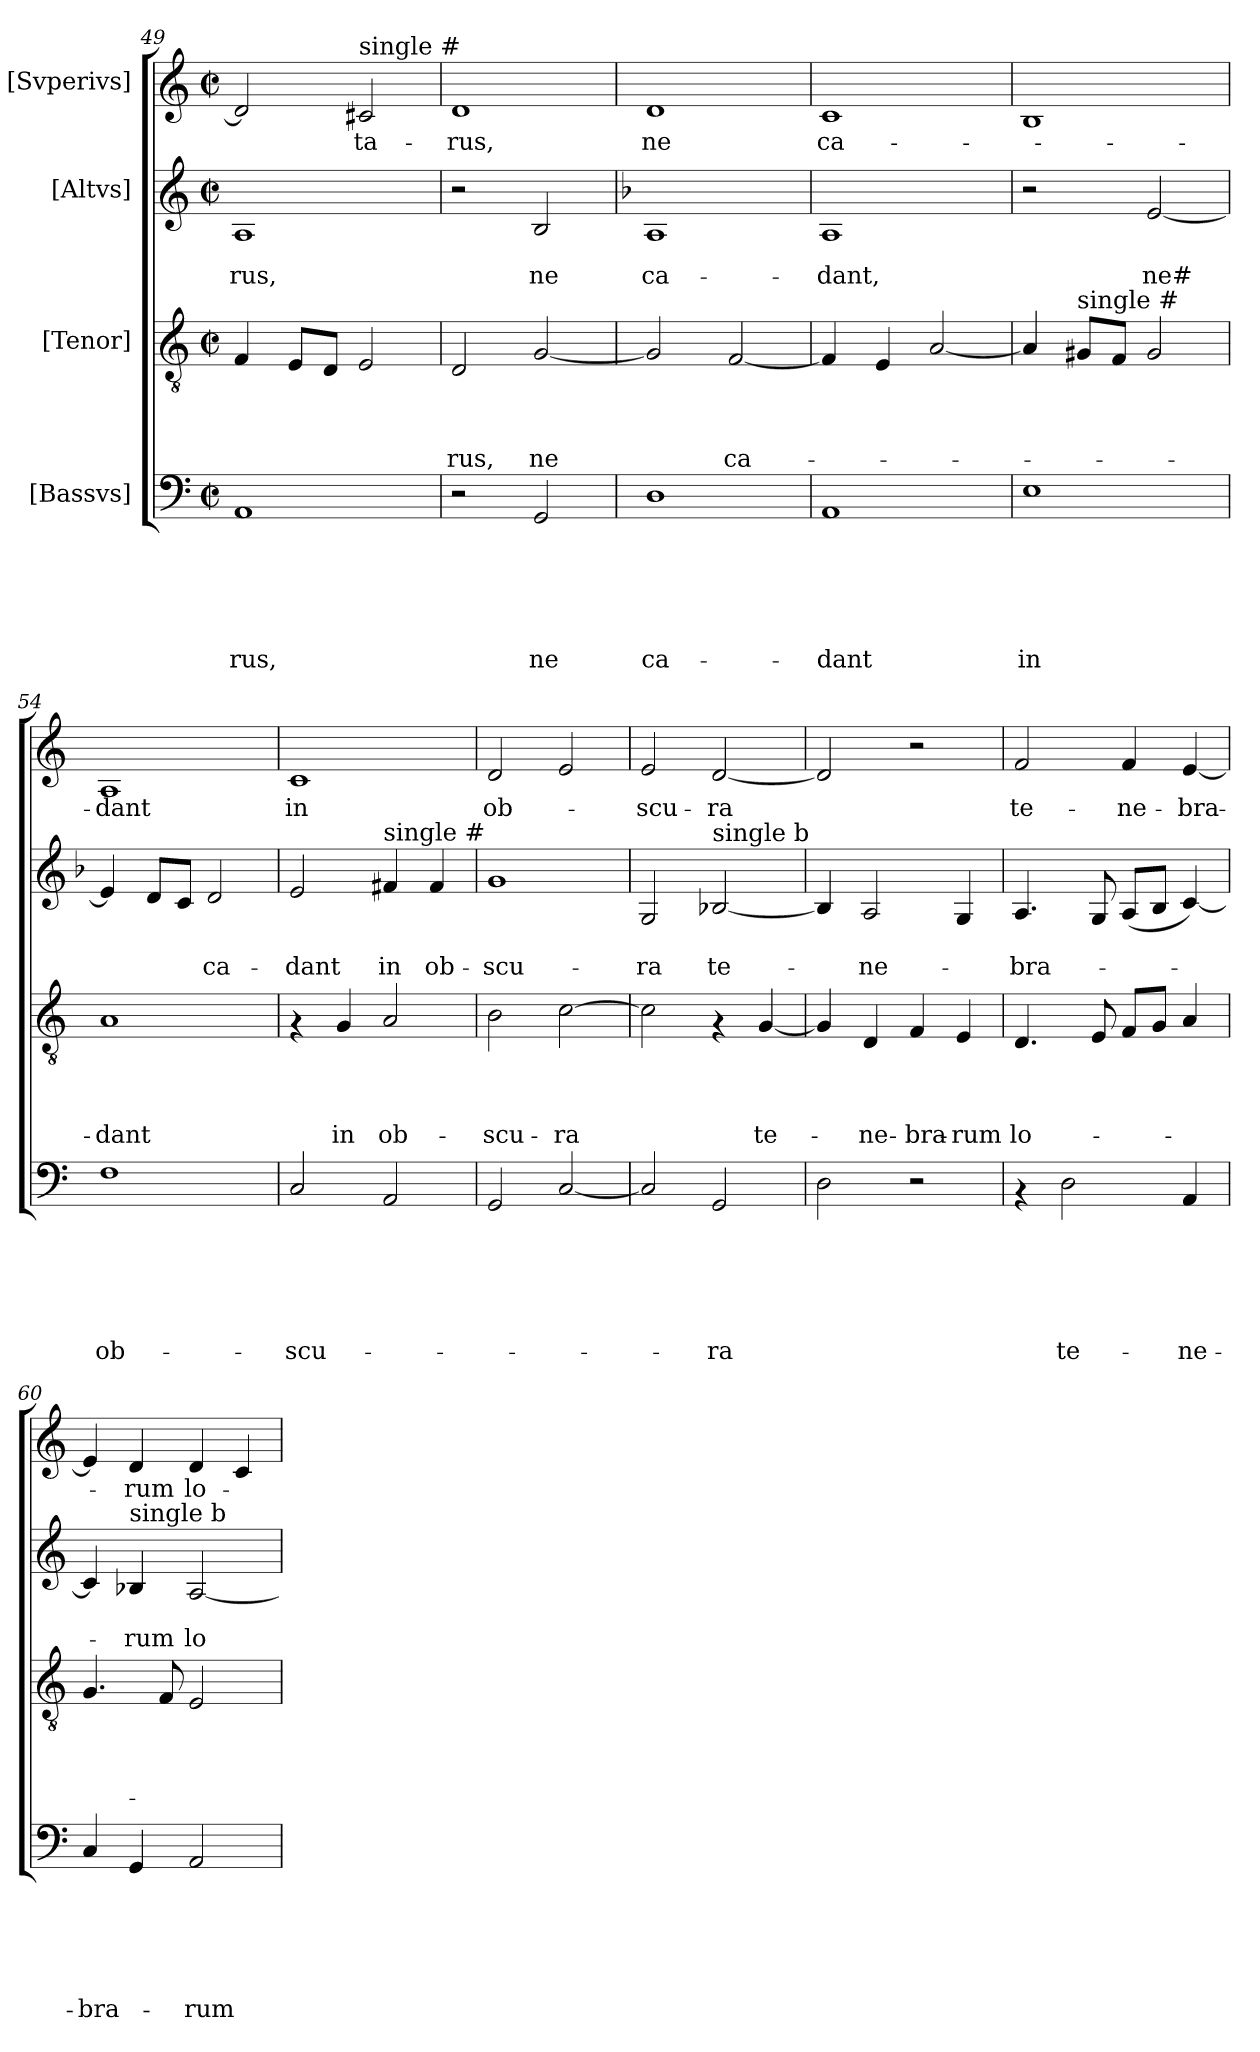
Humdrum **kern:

**kern	**text	**text	**text	**text	**text	**text	**kern	**text	**text	**text	**text	**kern	**text	**text	**kern	**text
*part4	*part4	*part4	*part4	*part4	*part4	*part4	*part3	*part3	*part3	*part3	*part3	*part2	*part2	*part2	*part1	*part1
*staff4	*staff4	*staff4	*staff4	*staff4	*staff4	*staff4	*staff3	*staff3	*staff3	*staff3	*staff3	*staff2	*staff2	*staff2	*staff1	*staff1
*I"[Bassvs]	*	*	*	*	*	*	*I"[Tenor]	*	*	*	*	*I"[Altvs]	*	*	*I"[Svperivs]	*
*clefF4	*	*	*	*	*	*	*clefGv2	*	*	*	*	*clefG2	*	*	*clefG2	*
*k[]	*	*	*	*	*	*	*k[]	*	*	*	*	*k[]	*	*	*k[]	*
*C:	*	*	*	*	*	*	*C:	*	*	*	*	*C:	*	*	*C:	*
*M2/2	*	*	*	*	*	*	*M2/2	*	*	*	*	*M2/2	*	*	*M2/2	*
*met(c|)	*	*	*	*	*	*	*met(c|)	*	*	*	*	*met(c|)	*	*	*met(c|)	*
=49	=49	=49	=49	=49	=49	=49	=49	=49	=49	=49	=49	=49	=49	=49	=49	=49
!	!	!	!	!	!	!LO:LY:b	!	!	!	!	!	!	!	!LO:LY:b	!	!
1AA	.	.	.	.	.	-rus,	4F/	.	.	.	.	1A	.	-rus,	2d/]	.
.	.	.	.	.	.	.	8E/L	.	.	.	.	.	.	.	.	.
.	.	.	.	.	.	.	8D/J	.	.	.	.	.	.	.	.	.
!	!	!	!	!	!	!	!	!	!	!	!	!	!	!	!LO:TX:a:t=single #	!
!	!	!	!	!	!	!	!	!	!	!	!	!	!	!	!	!LO:LY:b
.	.	.	.	.	.	.	2E/	.	.	.	.	.	.	.	2c#/	-ta-
!!LO:PB:g=z
=50	=50	=50	=50	=50	=50	=50	=50	=50	=50	=50	=50	=50	=50	=50	=50	=50
!	!	!	!	!	!	!	!	!	!	!	!LO:LY:b	!	!	!	!	!LO:LY:b
2r	.	.	.	.	.	.	2D/	.	.	.	-rus,	2r	.	.	1d	-rus,
!	!	!	!	!	!	!LO:LY:b	!	!	!	!	!LO:LY:b	!	!	!LO:LY:b	!	!
2GG/	.	.	.	.	.	ne	[<2G/	.	.	.	ne	2B/	.	ne	.	.
=51	=51	=51	=51	=51	=51	=51	=51	=51	=51	=51	=51	=51	=51	=51	=51	=51
*	*	*	*	*	*	*	*	*	*	*	*	*k[b-]	*	*	*	*
*	*	*	*	*	*	*	*	*	*	*	*	*F:	*	*	*	*
!	!	!	!	!	!	!LO:LY:b	!	!	!	!	!	!	!	!LO:LY:b	!	!LO:LY:b
1D	.	.	.	.	.	ca-	2G/]	.	.	.	.	1A	.	ca-	1d	ne
!	!	!	!	!	!	!	!	!	!	!	!LO:LY:b	!	!	!	!	!
.	.	.	.	.	.	.	[<2F/	.	.	.	ca-	.	.	.	.	.
=52	=52	=52	=52	=52	=52	=52	=52	=52	=52	=52	=52	=52	=52	=52	=52	=52
!	!	!	!	!	!	!LO:LY:b	!	!	!	!	!	!	!	!LO:LY:b	!	!LO:LY:b
1AA	.	.	.	.	.	-dant	4F/]	.	.	.	.	1A	.	-dant,	1c	ca-
.	.	.	.	.	.	.	4E/	.	.	.	.	.	.	.	.	.
.	.	.	.	.	.	.	[<2A/	.	.	.	.	.	.	.	.	.
=53	=53	=53	=53	=53	=53	=53	=53	=53	=53	=53	=53	=53	=53	=53	=53	=53
!	!	!	!	!	!	!LO:LY:b	!	!	!	!	!	!	!	!	!	!
1E	.	.	.	.	.	in	4A/]	.	.	.	.	2r	.	.	1B	.
!	!	!	!	!	!	!	!LO:TX:a:t=single #	!	!	!	!	!	!	!	!	!
.	.	.	.	.	.	.	8G#/L	.	.	.	.	.	.	.	.	.
.	.	.	.	.	.	.	8F/J	.	.	.	.	.	.	.	.	.
!	!	!	!	!	!	!	!	!	!	!	!	!	!	!LO:LY:b	!	!
.	.	.	.	.	.	.	2G#/	.	.	.	.	[<2e/	.	ne#	.	.
=54	=54	=54	=54	=54	=54	=54	=54	=54	=54	=54	=54	=54	=54	=54	=54	=54
!	!	!	!	!	!	!LO:LY:b	!	!	!	!	!LO:LY:b	!	!	!	!	!LO:LY:b
1F	.	.	.	.	.	ob-	1A	.	.	.	-dant	4e/]	.	.	1A	-dant
.	.	.	.	.	.	.	.	.	.	.	.	8d/L	.	.	.	.
.	.	.	.	.	.	.	.	.	.	.	.	8c/J	.	.	.	.
!	!	!	!	!	!	!	!	!	!	!	!	!	!	!LO:LY:b	!	!
.	.	.	.	.	.	.	.	.	.	.	.	2d/	.	ca-	.	.
=55	=55	=55	=55	=55	=55	=55	=55	=55	=55	=55	=55	=55	=55	=55	=55	=55
!	!	!	!	!	!	!LO:LY:b	!	!	!	!	!	!	!	!LO:LY:b	!	!LO:LY:b
2C/	.	.	.	.	.	-scu-	4rF	.	.	.	.	2e/	.	-dant	1c	in
!	!	!	!	!	!	!	!	!	!	!	!LO:LY:b	!	!	!	!	!
.	.	.	.	.	.	.	4G/	.	.	.	in	.	.	.	.	.
!	!	!	!	!	!	!	!	!	!	!	!	!LO:TX:a:t=single #	!	!	!	!
!	!	!	!	!	!	!	!	!	!	!	!LO:LY:b	!	!	!LO:LY:b	!	!
2AA/	.	.	.	.	.	.	2A/	.	.	.	ob-	4f#/	.	in	.	.
!	!	!	!	!	!	!	!	!	!	!	!	!	!	!LO:LY:b	!	!
.	.	.	.	.	.	.	.	.	.	.	.	4f#/	.	ob-	.	.
=56	=56	=56	=56	=56	=56	=56	=56	=56	=56	=56	=56	=56	=56	=56	=56	=56
!	!	!	!	!	!	!	!	!	!	!	!LO:LY:b	!	!	!LO:LY:b	!	!LO:LY:b
2GG/	.	.	.	.	.	.	2B\	.	.	.	-scu-	1g	.	-scu-	2d/	ob-
!	!	!	!	!	!	!	!	!	!	!	!LO:LY:b	!	!	!	!	!
[>2C/	.	.	.	.	.	.	[>2c\	.	.	.	-ra	.	.	.	2e/	.
!!LO:PB:g=z
=57	=57	=57	=57	=57	=57	=57	=57	=57	=57	=57	=57	=57	=57	=57	=57	=57
*	*	*	*	*	*	*	*	*	*	*	*	*k[]	*	*	*	*
*	*	*	*	*	*	*	*	*	*	*	*	*C:	*	*	*	*
!	!	!	!	!	!	!	!	!	!	!	!	!	!	!LO:LY:b	!	!LO:LY:b
2C/]	.	.	.	.	.	.	2c\]	.	.	.	.	2G/	.	-ra	2e/	-scu-
!	!	!	!	!	!	!	!	!	!	!	!	!LO:TX:a:t=single b	!	!	!	!
!	!	!	!	!	!	!LO:LY:b	!	!	!	!	!	!	!	!LO:LY:b	!	!LO:LY:b
2GG/	.	.	.	.	.	-ra	4rF	.	.	.	.	[<2B-/	.	te-	[<2d/	-ra
!	!	!	!	!	!	!	!	!	!	!	!LO:LY:b	!	!	!	!	!
.	.	.	.	.	.	.	[<4G/	.	.	.	te-	.	.	.	.	.
=58	=58	=58	=58	=58	=58	=58	=58	=58	=58	=58	=58	=58	=58	=58	=58	=58
2D\	.	.	.	.	.	.	4G/]	.	.	.	.	4B-/]	.	.	2d/]	.
!	!	!	!	!	!	!	!	!	!	!	!LO:LY:b	!	!	!LO:LY:b	!	!
.	.	.	.	.	.	.	4D/	.	.	.	-ne-	2A/	.	-ne-	.	.
!	!	!	!	!	!	!	!	!	!	!	!LO:LY:b	!	!	!	!	!
2r	.	.	.	.	.	.	4F/	.	.	.	-bra-	.	.	.	2r	.
!	!	!	!	!	!	!	!	!	!	!	!LO:LY:b	!	!	!	!	!
.	.	.	.	.	.	.	4E/	.	.	.	-rum	4G/	.	.	.	.
=59	=59	=59	=59	=59	=59	=59	=59	=59	=59	=59	=59	=59	=59	=59	=59	=59
!	!	!	!	!	!	!	!	!	!	!	!LO:LY:b	!	!	!LO:LY:b	!	!LO:LY:b
4rAA	.	.	.	.	.	.	4.D/	.	.	.	lo-	4.A/	.	-bra-	2f/	te-
!	!	!	!	!	!	!LO:LY:b	!	!	!	!	!	!	!	!	!	!
2D\	.	.	.	.	.	te-	.	.	.	.	.	.	.	.	.	.
.	.	.	.	.	.	.	8E/	.	.	.	.	8G/	.	.	.	.
!	!	!	!	!	!	!	!	!	!	!	!	!	!	!	!	!LO:LY:b
.	.	.	.	.	.	.	8F/L	.	.	.	.	(>8A/L	.	.	4f/	-ne-
.	.	.	.	.	.	.	8G/J	.	.	.	.	8B/J	.	.	.	.
!	!	!	!	!	!	!LO:LY:b	!	!	!	!	!	!	!	!	!	!LO:LY:b
4AA/	.	.	.	.	.	-ne-	4A/	.	.	.	.	[<4c/)	.	.	[<4e/	-bra-
=60	=60	=60	=60	=60	=60	=60	=60	=60	=60	=60	=60	=60	=60	=60	=60	=60
!	!	!	!	!	!	!LO:LY:b	!	!	!	!	!	!	!	!	!	!
4C/	.	.	.	.	.	-bra-	4.G/	.	.	.	.	4c/]	.	.	4e/]	.
!	!	!	!	!	!	!	!	!	!	!	!	!LO:TX:a:t=single b	!	!	!	!
!	!	!	!	!	!	!	!	!	!	!	!	!	!	!LO:LY:b	!	!LO:LY:b
4GG/	.	.	.	.	.	.	.	.	.	.	.	4B-/	.	-rum	4d/	-rum
.	.	.	.	.	.	.	8F/	.	.	.	.	.	.	.	.	.
!	!	!	!	!	!	!LO:LY:b	!	!	!	!	!	!	!	!LO:LY:b	!	!LO:LY:b
2AA/	.	.	.	.	.	-rum	2E/	.	.	.	.	[<2A/	.	lo-	4d/	lo-
.	.	.	.	.	.	.	.	.	.	.	.	.	.	.	4c/	.
=	=	=	=	=	=	=	=	=	=	=	=	=	=	=	=	=
*-	*-	*-	*-	*-	*-	*-	*-	*-	*-	*-	*-	*-	*-	*-	*-	*-
